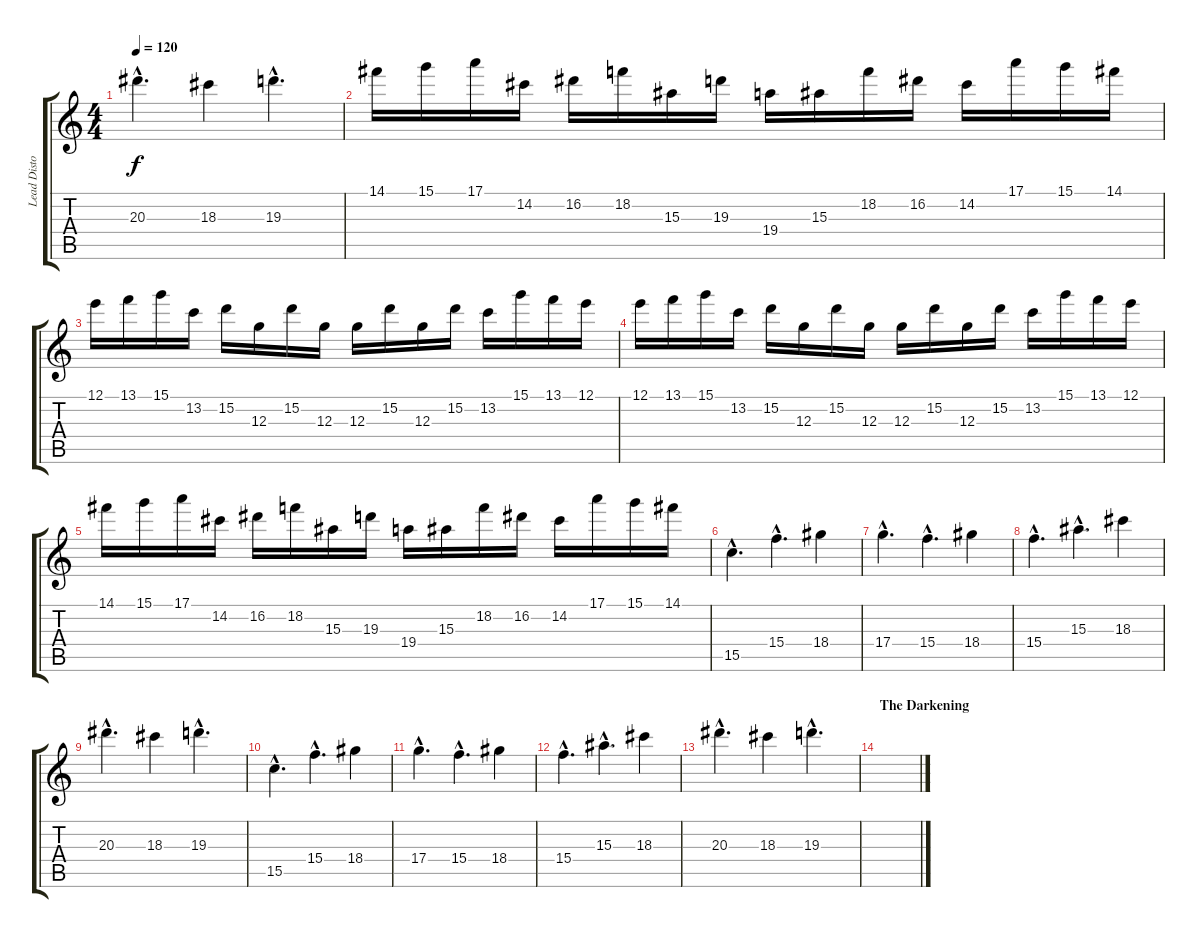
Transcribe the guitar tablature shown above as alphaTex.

\track ("Lead Distortion" "Lead Disto") {instrument distortionguitar}
\staff {score tabs}
\tuning (E4 B3 G3 D3 A2 E2) {hide}
\ts (4 4)
\tempo 120
\clef g2
\ks c
20.3{hac}.4{d dy f} 18.3.4 19.3{hac}.4{d} |
14.1.16 15.1.16 17.1.16 14.2.16 16.2.16 18.2.16 15.3.16 19.3.16 19.4.16 15.3.16 18.2.16 16.2.16 14.2.16 17.1.16 15.1.16 14.1.16 |
12.1.16 13.1.16 15.1.16 13.2.16 15.2.16 12.3.16 15.2.16 12.3.16 12.3.16 15.2.16 12.3.16 15.2.16 13.2.16 15.1.16 13.1.16 12.1.16 |
12.1.16 13.1.16 15.1.16 13.2.16 15.2.16 12.3.16 15.2.16 12.3.16 12.3.16 15.2.16 12.3.16 15.2.16 13.2.16 15.1.16 13.1.16 12.1.16 |
14.1.16 15.1.16 17.1.16 14.2.16 16.2.16 18.2.16 15.3.16 19.3.16 19.4.16 15.3.16 18.2.16 16.2.16 14.2.16 17.1.16 15.1.16 14.1.16 |
15.5{hac}.4{d} 15.4{hac}.4{d} 18.4.4 |
17.4{hac}.4{d} 15.4{hac}.4{d} 18.4.4 |
15.4{hac}.4{d} 15.3{hac}.4{d} 18.3.4 |
20.3{hac}.4{d} 18.3.4 19.3{hac}.4{d} |
15.5{hac}.4{d} 15.4{hac}.4{d} 18.4.4 |
17.4{hac}.4{d} 15.4{hac}.4{d} 18.4.4 |
15.4{hac}.4{d} 15.3{hac}.4{d} 18.3.4 |
20.3{hac}.4{d} 18.3.4 19.3{hac}.4{d} |
\section ("" "The Darkening")
